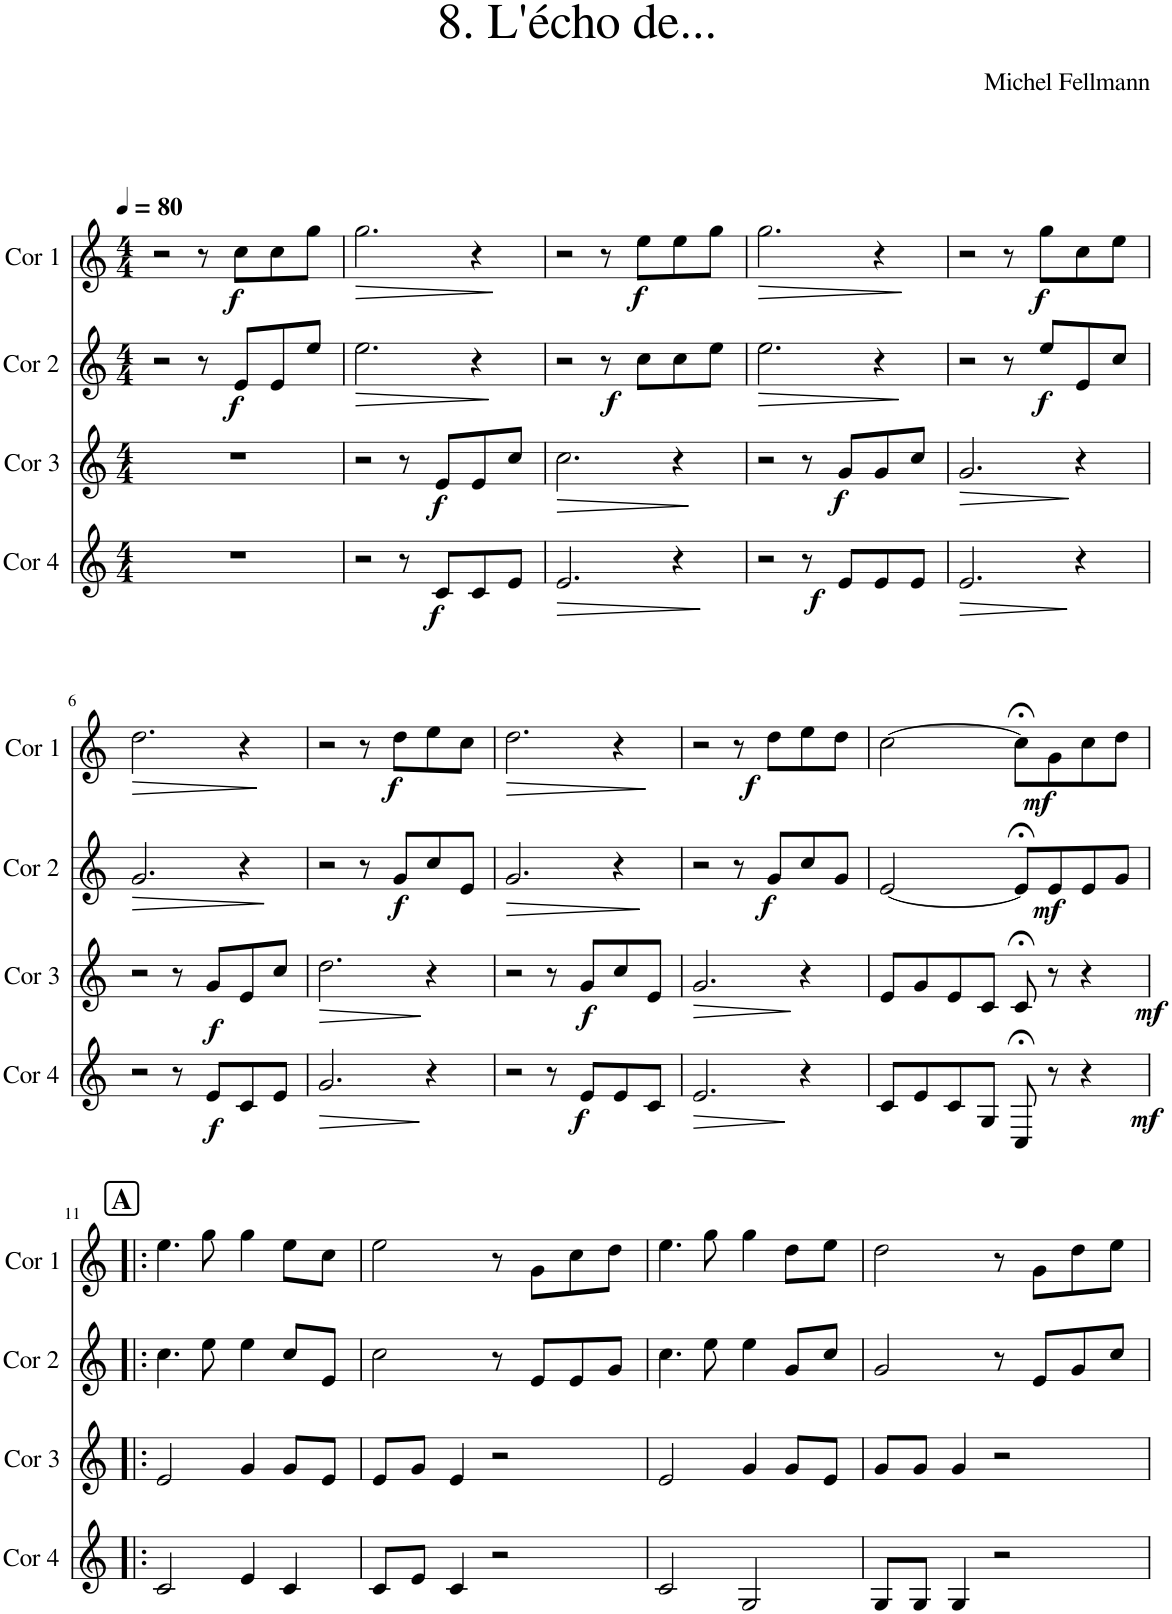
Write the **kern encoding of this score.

**kern	**dynam	**kern	**dynam	**kern	**dynam	**kern	**dynam
*part4	*part4	*part3	*part3	*part2	*part2	*part1	*part1
*staff4	*staff4	*staff3	*staff3	*staff2	*staff2	*staff1	*staff1
*I"Cor 4	*	*I"Cor 3	*	*I"Cor 2	*	*I"Cor 1	*
*I'Cor 4	*	*I'Cor 3	*	*I'Cor 2	*	*I'Cor 1	*
*clefG2	*	*clefG2	*	*clefG2	*	*clefG2	*
*Trd4c7	*	*Trd4c7	*	*Trd4c7	*	*Trd4c7	*
*k[]	*	*k[]	*	*k[]	*	*k[]	*
*M4/4	*	*M4/4	*	*M4/4	*	*M4/4	*
*MM80	*	*MM80	*	*MM80	*	*MM80	*
=1	=1	=1	=1	=1	=1	=1	=1
1r	.	1r	.	2r	.	2r	.
.	.	.	.	8r	.	8r	.
!	!	!	!	!	!LO:DY:b	!	!LO:DY:b
.	.	.	.	8e/L	f	8cc\L	f
.	.	.	.	8e/	.	8cc\	.
.	.	.	.	8ee/J	.	8gg\J	.
=2	=2	=2	=2	=2	=2	=2	=2
!	!	!	!	!	!LO:HP:b	!	!LO:HP:b
2r	.	2r	.	2.ee\	>	2.gg\	>
8r	.	8r	.	.	.	.	.
!	!LO:DY:b	!	!LO:DY:b	!	!	!	!
8c/L	f	8e/L	f	.	.	.	.
8c/	.	8e/	.	4r	.	4r	.
8e/J	.	8cc/J	.	.	.	.	.
.	.	.	.	.	]	.	]
=3	=3	=3	=3	=3	=3	=3	=3
!	!LO:HP:b	!	!LO:HP:b	!	!	!	!
2.e/	>	2.cc\	>	2r	.	2r	.
!	!	!	!	!	!LO:DY:b	!	!
.	.	.	.	8r	f	8r	.
!	!	!	!	!	!	!	!LO:DY:b
.	.	.	.	8cc\L	.	8ee\L	f
4r	.	4r	.	8cc\	.	8ee\	.
.	.	.	.	8ee\J	.	8gg\J	.
.	]	.	]	.	.	.	.
=4	=4	=4	=4	=4	=4	=4	=4
!	!	!	!	!	!LO:HP:b	!	!LO:HP:b
2r	.	2r	.	2.ee\	>	2.gg\	>
!	!LO:DY:b	!	!	!	!	!	!
8r	f	8r	.	.	.	.	.
!	!	!	!LO:DY:b	!	!	!	!
8e/L	.	8g/L	f	.	.	.	.
8e/	.	8g/	.	4r	.	4r	.
8e/J	.	8cc/J	.	.	.	.	.
.	.	.	.	.	]	.	]
=5	=5	=5	=5	=5	=5	=5	=5
!	!LO:HP:b	!	!LO:HP:b	!	!	!	!
2.e/	>	2.g/	>	2r	.	2r	.
.	.	.	.	8r	.	8r	.
!	!	!	!	!	!LO:DY:b	!	!LO:DY:b
.	.	.	.	8ee/L	f	8gg\L	f
4r	]	4r	]	8e/	.	8cc\	.
.	.	.	.	8cc/J	.	8ee\J	.
!!LO:LB:g=z
=6	=6	=6	=6	=6	=6	=6	=6
!	!	!	!	!	!LO:HP:b	!	!LO:HP:b
2r	.	2r	.	2.g/	>	2.dd\	>
8r	.	8r	.	.	.	.	.
!	!LO:DY:b	!	!LO:DY:b	!	!	!	!
8e/L	f	8g/L	f	.	.	.	.
8c/	.	8e/	.	4r	.	4r	.
8e/J	.	8cc/J	.	.	.	.	.
.	.	.	.	.	]	.	]
=7	=7	=7	=7	=7	=7	=7	=7
!	!LO:HP:b	!	!LO:HP:b	!	!	!	!
2.g/	>	2.dd\	>	2r	.	2r	.
.	.	.	.	8r	.	8r	.
!	!	!	!	!	!LO:DY:b	!	!LO:DY:b
.	.	.	.	8g/L	f	8dd\L	f
4r	]	4r	]	8cc/	.	8ee\	.
.	.	.	.	8e/J	.	8cc\J	.
=8	=8	=8	=8	=8	=8	=8	=8
!	!	!	!	!	!LO:HP:b	!	!LO:HP:b
2r	.	2r	.	2.g/	>	2.dd\	>
8r	.	8r	.	.	.	.	.
!	!LO:DY:b	!	!LO:DY:b	!	!	!	!
8e/L	f	8g/L	f	.	.	.	.
8e/	.	8cc/	.	4r	.	4r	.
8c/J	.	8e/J	.	.	.	.	.
.	.	.	.	.	]	.	]
=9	=9	=9	=9	=9	=9	=9	=9
!	!LO:HP:b	!	!LO:HP:b	!	!	!	!
2.e/	>	2.g/	>	2r	.	2r	.
!	!	!	!	!	!	!	!LO:DY:b
.	.	.	.	8r	.	8r	f
!	!	!	!	!	!LO:DY:b	!	!
.	.	.	.	8g/L	f	8dd\L	.
4r	]	4r	]	8cc/	.	8ee\	.
.	.	.	.	8g/J	.	8dd\J	.
=10	=10	=10	=10	=10	=10	=10	=10
8c/L	.	8e/L	.	[2e/	.	[2cc\	.
8e/	.	8g/	.	.	.	.	.
8c/	.	8e/	.	.	.	.	.
8G/J	.	8c/J	.	.	.	.	.
8C;</	.	8c;</	.	8e;</L]	.	8cc;<\L]	.
!	!	!	!	!	!LO:DY:b	!	!LO:DY:b
8r	.	8r	.	8e/	mf	8g\	mf
!	!LO:DY:b	!	!LO:DY:b	!	!	!	!
4r	mf	4r	mf	8e/	.	8cc\	.
.	.	.	.	8g/J	.	8dd\J	.
!!LO:LB:g=z
!!LO:REH:place=s1:a:B:cj:fs=14:t=A
=11!|:	=11!|:	=11!|:	=11!|:	=11!|:	=11!|:	=11!|:	=11!|:
2c/	.	2e/	.	4.cc\	.	4.ee\	.
.	.	.	.	8ee\	.	8gg\	.
4e/	.	4g/	.	4ee\	.	4gg\	.
4c/	.	8g/L	.	8cc/L	.	8ee\L	.
.	.	8e/J	.	8e/J	.	8cc\J	.
=12	=12	=12	=12	=12	=12	=12	=12
8c/L	.	8e/L	.	2cc\	.	2ee\	.
8e/J	.	8g/J	.	.	.	.	.
4c/	.	4e/	.	.	.	.	.
2r	.	2r	.	8r	.	8r	.
.	.	.	.	8e/L	.	8g\L	.
.	.	.	.	8e/	.	8cc\	.
.	.	.	.	8g/J	.	8dd\J	.
=13	=13	=13	=13	=13	=13	=13	=13
2c/	.	2e/	.	4.cc\	.	4.ee\	.
.	.	.	.	8ee\	.	8gg\	.
2G/	.	4g/	.	4ee\	.	4gg\	.
.	.	8g/L	.	8g/L	.	8dd\L	.
.	.	8e/J	.	8cc/J	.	8ee\J	.
=14	=14	=14	=14	=14	=14	=14	=14
8G/L	.	8g/L	.	2g/	.	2dd\	.
8G/J	.	8g/J	.	.	.	.	.
4G/	.	4g/	.	.	.	.	.
2r	.	2r	.	8r	.	8r	.
.	.	.	.	8e/L	.	8g\L	.
.	.	.	.	8g/	.	8dd\	.
.	.	.	.	8cc/J	.	8ee\J	.
=	=	=	=	=	=	=	=
*-	*-	*-	*-	*-	*-	*-	*-
